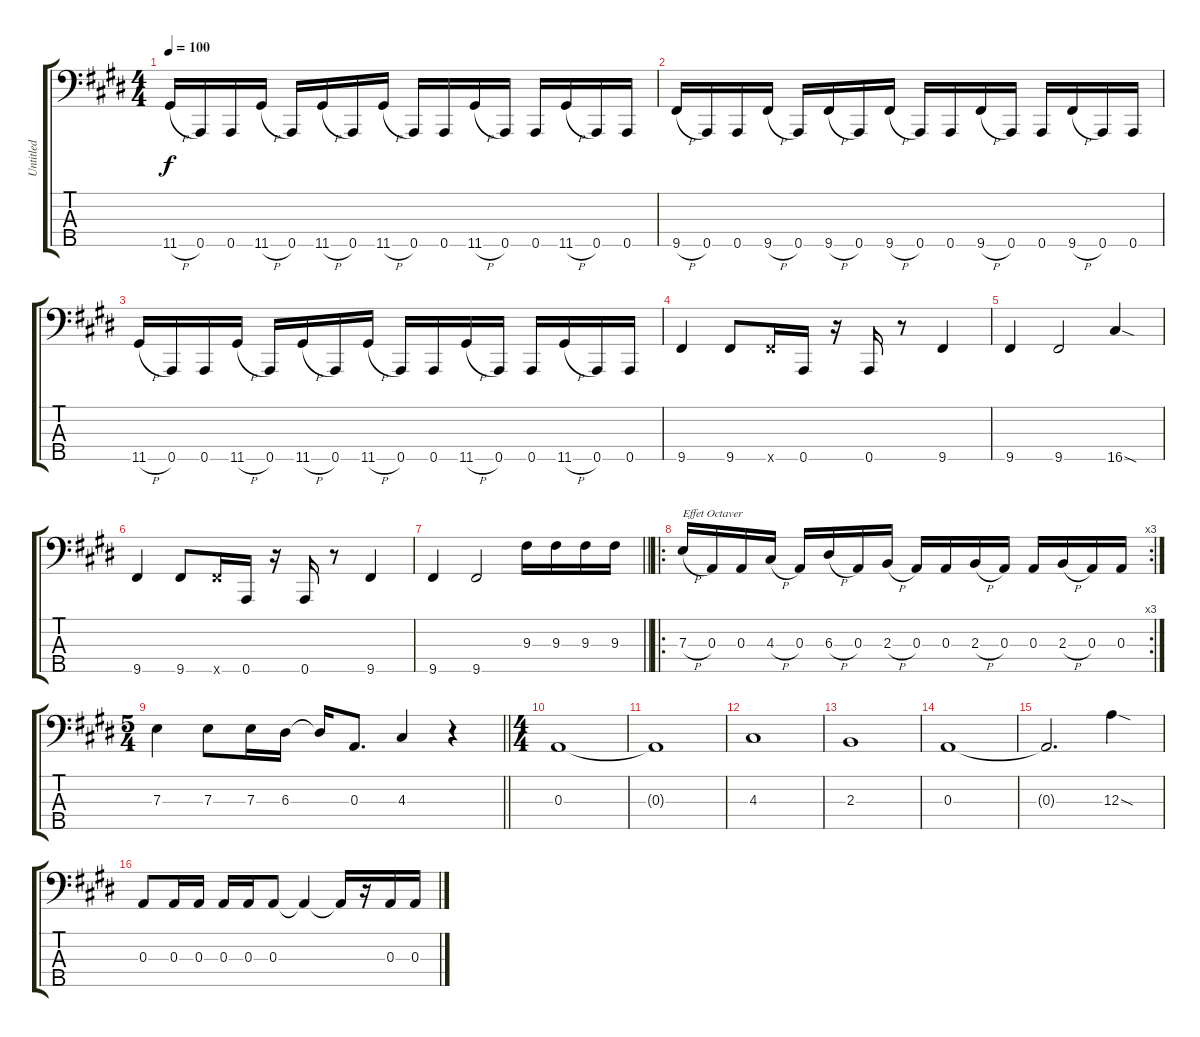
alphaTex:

\track ("Untitled" "Untitled") {instrument electricbassfinger}
\staff {score tabs}
\tuning (G2 D2 A1 E1 A0) {hide}
\ts (4 4)
\tempo 100
\clef f4
\ks c#minor
11.5{h}.16{dy f} 0.5.16 0.5.16 11.5{h}.16 0.5.16 11.5{h}.16 0.5.16 11.5{h}.16 0.5.16 0.5.16 11.5{h}.16 0.5.16 0.5.16 11.5{h}.16 0.5.16 0.5.16 |
\ks e
9.5{h}.16 0.5.16 0.5.16 9.5{h}.16 0.5.16 9.5{h}.16 0.5.16 9.5{h}.16 0.5.16 0.5.16 9.5{h}.16 0.5.16 0.5.16 9.5{h}.16 0.5.16 0.5.16 |
\ks c#minor
11.5{h}.16 0.5.16 0.5.16 11.5{h}.16 0.5.16 11.5{h}.16 0.5.16 11.5{h}.16 0.5.16 0.5.16 11.5{h}.16 0.5.16 0.5.16 11.5{h}.16 0.5.16 0.5.16 |
\ks e
9.5.4 9.5.8 9.5{x}.16 0.5.16 r.16 0.5.16 r.8 9.5.4 |
\ks c#minor
9.5.4 9.5.2 16.5{sod}.4 |
9.5.4 9.5.8 9.5{x}.16 0.5.16 r.16 0.5.16 r.8 9.5.4 |
\barLineRight lightlight
9.5.4 9.5.2 9.3.16 9.3.16 9.3.16 9.3.16 |
\ro
\rc 3
\ks e
7.3{h}.16{txt "Effet Octaver"} 0.3.16 0.3.16 4.3{h}.16 0.3.16 6.3{h}.16 0.3.16 2.3{h}.16 0.3.16 0.3.16 2.3{h}.16 0.3.16 0.3.16 2.3{h}.16 0.3.16 0.3.16 |
\ts (5 4)
\barLineRight lightlight
\ks c#minor
7.3.4 7.3.8 7.3.16 6.3.16 6.3{t}.16 0.3.8{d} 4.3.4 r.4 |
\ts (4 4)
0.3.1 |
0.3{t}.1 |
4.3.1 |
2.3.1 |
0.3.1 |
0.3{t}.2{d} 12.3{sod}.4 |
\ks e
0.3.8 0.3.16 0.3.16 0.3.16 0.3.16 0.3.8 0.3{t}.4 0.3{t}.16 r.16 0.3.16 0.3.16
